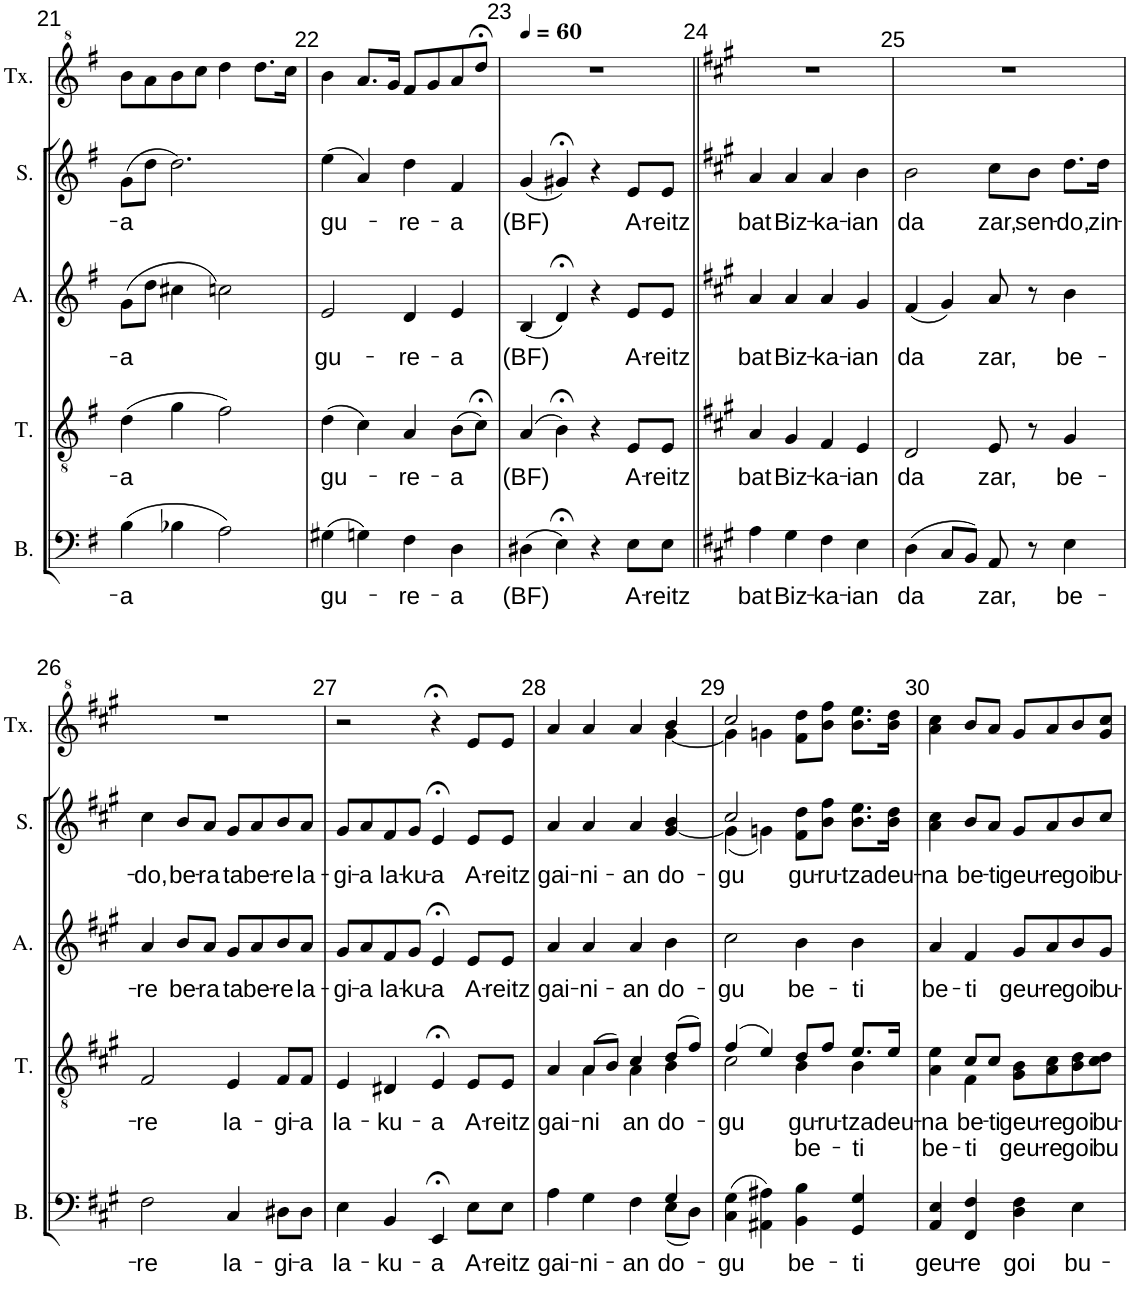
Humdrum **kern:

**kern	**text	**kern	**text	**text	**kern	**text	**kern	**text	**kern
*part5	*part5	*part4	*part4	*part4	*part3	*part3	*part2	*part2	*part1
*staff5	*staff5	*staff4	*staff4	*staff4	*staff3	*staff3	*staff2	*staff2	*staff1
*I"Basse	*	*I"Ténor	*	*	*I"Alto	*	*I"Soprano	*	*I"Txistu
*I'B.	*	*I'T.	*	*	*I'A.	*	*I'S.	*	*I'Tx.
!!LO:PB:g=z
*clefF4	*	*clefGv2	*	*	*clefG2	*	*clefG2	*	*clefG^2
*	*	*	*	*	*	*	*	*	*Trd-7c-12
*k[f#]	*	*k[f#]	*	*	*k[f#]	*	*k[f#]	*	*k[f#]
*M4/4	*	*M4/4	*	*	*M4/4	*	*M4/4	*	*M4/4
=21	=21	=21	=21	=21	=21	=21	=21	=21	=21
!	!LO:LY:b	!	!LO:LY:b	!	!	!LO:LY:b	!	!LO:LY:b	!
(4B\	-a	(4d\	-a	.	(8g\L	-a	(8g\L	-a	8bb\L
.	.	.	.	.	8dd\J	.	8dd\J	.	8aa\
4B-X\)	.	4g\)	.	.	4cc#X\	.	2.dd\)	.	8bb\
.	.	.	.	.	.	.	.	.	8ccc\J
2A\	.	2f#\	.	.	2ccn\)	.	.	.	4ddd\
.	.	.	.	.	.	.	.	.	8.ddd\L
.	.	.	.	.	.	.	.	.	16ccc\Jk
=22	=22	=22	=22	=22	=22	=22	=22	=22	=22
!	!LO:LY:b	!	!LO:LY:b	!	!	!LO:LY:b	!	!LO:LY:b	!
(4G#X\	gu-	(4d\	gu-	.	2e/	gu-	(4ee\	gu-	4bb\
4Gn\)	.	4c\)	.	.	.	.	4a/)	.	8.aa/L
.	.	.	.	.	.	.	.	.	16gg/Jk
!	!LO:LY:b	!	!LO:LY:b	!	!	!LO:LY:b	!	!LO:LY:b	!
4F#\	-re-	4A/	-re-	.	4d/	-re-	4dd\	-re-	8ff#/L
.	.	.	.	.	.	.	.	.	8gg/
!	!LO:LY:b	!	!LO:LY:b	!	!	!LO:LY:b	!	!LO:LY:b	!
4D\	-a	(8B\L	-a	.	4e/	-a	4f#/	-a	8aa/
.	.	8c;<\J)	.	.	.	.	.	.	8ddd;</J
=23	=23	=23	=23	=23	=23	=23	=23	=23	=23
*	*	*	*	*	*	*	*	*	*MM60
!	!LO:LY:b	!	!LO:LY:b	!	!	!LO:LY:b	!	!LO:LY:b	!
(4D#X\	(BF)	(4A/	(BF)	.	(4B/	(BF)	(4g/	(BF)	1r
4E;<\)	.	4B;<\)	.	.	4d;</)	.	4g#X;</)	.	.
4r	.	4r	.	.	4r	.	4r	.	.
!	!LO:LY:b	!	!LO:LY:b	!	!	!LO:LY:b	!	!LO:LY:b	!
8E\L	A-	8E/L	A-	.	8e/L	A-	8e/L	A-	.
!	!LO:LY:b	!	!LO:LY:b	!	!	!LO:LY:b	!	!LO:LY:b	!
8E\J	-reitz	8E/J	-reitz	.	8e/J	-reitz	8e/J	-reitz	.
=24||	=24||	=24||	=24||	=24||	=24||	=24||	=24||	=24||	=24||
*k[f#c#g#]	*	*k[f#c#g#]	*	*	*k[f#c#g#]	*	*k[f#c#g#]	*	*k[f#c#g#]
!	!LO:LY:b	!	!LO:LY:b	!	!	!LO:LY:b	!	!LO:LY:b	!
4A\	bat	4A/	bat	.	4a/	bat	4a/	bat	1r
!	!LO:LY:b	!	!LO:LY:b	!	!	!LO:LY:b	!	!LO:LY:b	!
4G#\	Biz-	4G#/	Biz-	.	4a/	Biz-	4a/	Biz-	.
!	!LO:LY:b	!	!LO:LY:b	!	!	!LO:LY:b	!	!LO:LY:b	!
4F#\	-ka-	4F#/	-ka-	.	4a/	-ka-	4a/	-ka-	.
!	!LO:LY:b	!	!LO:LY:b	!	!	!LO:LY:b	!	!LO:LY:b	!
4E\	-ian	4E/	-ian	.	4g#/	-ian	4b\	-ian	.
=25	=25	=25	=25	=25	=25	=25	=25	=25	=25
!	!LO:LY:b	!	!LO:LY:b	!	!	!LO:LY:b	!	!LO:LY:b	!
(4D\	da	2D/	da	.	(4f#/	da	2b\	da	1r
8C#/L	.	.	.	.	4g#/)	.	.	.	.
8BB/J)	.	.	.	.	.	.	.	.	.
!	!LO:LY:b	!	!LO:LY:b	!	!	!LO:LY:b	!	!LO:LY:b	!
8AA/	zar,	8E/	zar,	.	8a/	zar,	8cc#\L	zar,	.
!	!	!	!	!	!	!	!	!LO:LY:b	!
8r	.	8r	.	.	8r	.	8b\J	sen-	.
!	!LO:LY:b	!	!LO:LY:b	!	!	!LO:LY:b	!	!LO:LY:b	!
4E\	be-	4G#/	be-	.	4b\	be-	8.dd\L	-do,	.
!	!	!	!	!	!	!	!	!LO:LY:b	!
.	.	.	.	.	.	.	16dd\Jk	zin-	.
!!LO:LB:g=z
=26	=26	=26	=26	=26	=26	=26	=26	=26	=26
!	!LO:LY:b	!	!LO:LY:b	!	!	!LO:LY:b	!	!LO:LY:b	!
2F#\	-re	2F#/	-re	.	4a/	-re	4cc#\	-do,	1r
!	!	!	!	!	!	!LO:LY:b	!	!LO:LY:b	!
.	.	.	.	.	8b/L	be-	8b/L	be-	.
!	!	!	!	!	!	!LO:LY:b	!	!LO:LY:b	!
.	.	.	.	.	8a/J	-ra	8a/J	-ra	.
!	!LO:LY:b	!	!LO:LY:b	!	!	!LO:LY:b	!	!LO:LY:b	!
4C#/	la-	4E/	la-	.	8g#/L	ta	8g#/L	ta	.
!	!	!	!	!	!	!LO:LY:b	!	!LO:LY:b	!
.	.	.	.	.	8a/	be-	8a/	be-	.
!	!LO:LY:b	!	!LO:LY:b	!	!	!LO:LY:b	!	!LO:LY:b	!
8D#X\L	-gi-	8F#/L	-gi-	.	8b/	-re	8b/	-re	.
!	!LO:LY:b	!	!LO:LY:b	!	!	!LO:LY:b	!	!LO:LY:b	!
8D#\J	-a	8F#/J	-a	.	8a/J	la-	8a/J	la-	.
=27	=27	=27	=27	=27	=27	=27	=27	=27	=27
!	!LO:LY:b	!	!LO:LY:b	!	!	!LO:LY:b	!	!LO:LY:b	!
4E\	la-	4E/	la-	.	8g#/L	-gi-	8g#/L	-gi-	2r
!	!	!	!	!	!	!LO:LY:b	!	!LO:LY:b	!
.	.	.	.	.	8a/	-a	8a/	-a	.
!	!LO:LY:b	!	!LO:LY:b	!	!	!LO:LY:b	!	!LO:LY:b	!
4BB/	-ku-	4D#X/	-ku-	.	8f#/	la-	8f#/	la-	.
!	!	!	!	!	!	!LO:LY:b	!	!LO:LY:b	!
.	.	.	.	.	8g#/J	-ku-	8g#/J	-ku-	.
!	!LO:LY:b	!	!LO:LY:b	!	!	!LO:LY:b	!	!LO:LY:b	!
4EE;</	-a	4E;</	-a	.	4e;</	-a	4e;</	-a	4r;<
!	!LO:LY:b	!	!LO:LY:b	!	!	!LO:LY:b	!	!LO:LY:b	!
8E\L	A-	8E/L	A-	.	8e/L	A-	8e/L	A-	8ee/L
!	!LO:LY:b	!	!LO:LY:b	!	!	!LO:LY:b	!	!LO:LY:b	!
8E\J	-reitz	8E/J	-reitz	.	8e/J	-reitz	8e/J	-reitz	8ee/J
=28	=28	=28	=28	=28	=28	=28	=28	=28	=28
!	!LO:LY:b	!	!LO:LY:b	!	!	!LO:LY:b	!	!LO:LY:b	!
*^	*	*^	*	*	*	*	*	*	*^
4A\	2.ryy	gai-	4A/	4ryy	gai-	.	4a/	gai-	4a/	gai-	4aa/	2.ryy
!	!	!LO:LY:b	!	!	!LO:LY:b	!	!	!LO:LY:b	!	!LO:LY:b	!	!
4G#\	.	-ni-	(8A/L	4A\	-ni-	.	4a/	-ni-	4a/	-ni-	4aa/	.
.	.	.	8B/J)	.	.	.	.	.	.	.	.	.
!	!	!LO:LY:b	!	!	!LO:LY:b	!	!	!LO:LY:b	!	!LO:LY:b	!	!
4F#\	.	-an	4c#/	4A\	-an	.	4a/	-an	4a/	-an	4aa/	.
!	!	!LO:LY:b	!	!	!LO:LY:b	!	!	!LO:LY:b	!	!LO:LY:b	!	!
4G#/	(8E\L	do-	(8d/L	4B\	do-	.	4b\	do-	[4g#/ 4b/	do-	4bb/	[4gg#\
.	8D\J)	.	8f#/J)	.	.	.	.	.	.	.	.	.
=29	=29	=29	=29	=29	=29	=29	=29	=29	=29	=29	=29	=29
!	!	!LO:LY:b	!	!	!LO:LY:b	!	!	!LO:LY:b	!	!LO:LY:b	!	!
*v	*v	*	*	*	*	*	*	*	*^	*	*	*
(4C#\ 4G#\	-gu	(4f#/	2c#\	-gu	.	2cc#\	-gu	2cc#/	(4g#\]	-gu	2ccc#/	4gg#\]
4AA#X\ 4A#X\)	.	4e/)	.	.	.	.	.	.	4gn\)	.	.	4ggn\
!	!LO:LY:b	!	!	!LO:LY:b	!LO:LY:b	!	!LO:LY:b	!	!	!LO:LY:b	!	!
4BB\ 4B\	be-	8d/L	4B\	gu-	be-	4b\	be-	8f#\ 8dd\L	2ryy	gu-	8ff#\ 8ddd\L	2ryy
!	!	!	!	!LO:LY:b	!	!	!	!	!	!LO:LY:b	!	!
.	.	8f#/J	.	-ru-	.	.	.	8b\ 8ff#\J	.	-ru-	8bb\ 8fff#\J	.
!	!LO:LY:b	!	!	!LO:LY:b	!LO:LY:b	!	!LO:LY:b	!	!	!LO:LY:b	!	!
4GG#/ 4G#/	-ti	8.e/L	4B\	-tza	-ti	4b\	-ti	8.b\ 8.ee\L	.	-tza	8.bb\ 8.eee\L	.
!	!	!	!	!LO:LY:b	!	!	!	!	!	!LO:LY:b	!	!
.	.	16e/Jk	.	deu-	.	.	.	16b\ 16dd\Jk	.	deu-	16bb\ 16ddd\Jk	.
*	*	*	*	*	*	*	*	*v	*v	*	*	*
*	*	*	*	*	*	*	*	*	*	*v	*v
=30	=30	=30	=30	=30	=30	=30	=30	=30	=30	=30
!	!LO:LY:b	!	!	!LO:LY:b	!LO:LY:b	!	!LO:LY:b	!	!LO:LY:b	!
4AA/ 4E/	geu-	4A\ 4e\	4ryy	-na	be-	4a/	be-	4a\ 4cc#\	-na	4aa\ 4ccc#\
!	!LO:LY:b	!	!	!LO:LY:b	!LO:LY:b	!	!LO:LY:b	!	!LO:LY:b	!
4FF#/ 4F#/	-re	8c#/L	4F#\	be-	-ti	4f#/	-ti	8b/L	be-	8bb/L
!	!	!	!	!LO:LY:b	!	!	!	!	!LO:LY:b	!
.	.	8c#/J	.	-ti	.	.	.	8a/J	-ti	8aa/J
!	!LO:LY:b	!	!	!LO:LY:b	!LO:LY:b	!	!LO:LY:b	!	!LO:LY:b	!
4D\ 4F#\	goi	8G#\ 8B\L	2ryy	geu-	geu-	8g#/L	geu-	8g#/L	geu-	8gg#/L
!	!	!	!	!LO:LY:b	!LO:LY:b	!	!LO:LY:b	!	!LO:LY:b	!
.	.	8A\ 8c#\	.	-re	-re	8a/	-re	8a/	-re	8aa/
!	!LO:LY:b	!	!	!LO:LY:b	!LO:LY:b	!	!LO:LY:b	!	!LO:LY:b	!
4E\	bu-	8B\ 8d\	.	goi	goi	8b/	goi	8b/	goi	8bb/
!	!	!	!	!LO:LY:b	!LO:LY:b	!	!LO:LY:b	!	!LO:LY:b	!
.	.	8c#\ 8d\J	.	bu-	bu	8g#/J	bu-	8cc#/J	bu-	8gg#/ 8ccc#/J
*	*	*v	*v	*	*	*	*	*	*	*
=	=	=	=	=	=	=	=	=	=
*-	*-	*-	*-	*-	*-	*-	*-	*-	*-
